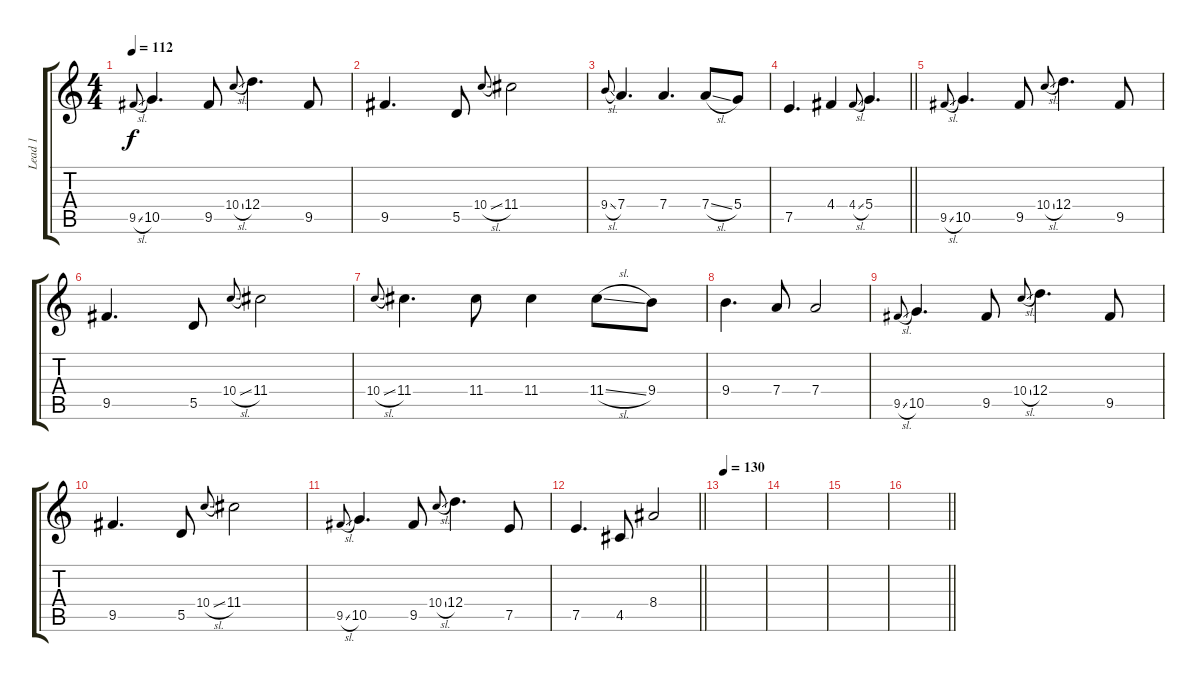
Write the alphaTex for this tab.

\track ("Lead 1" "Lead 1") {instrument distortionguitar}
\staff {score tabs}
\tuning (E4 B3 G3 D3 A2 E2) {hide}
\ts (4 4)
\tempo 112
\clef g2
\ks c
9.5{sl}.8{gr onbeat dy f} 10.5.4{d} 9.5.8 10.4{sl}.8{gr onbeat} 12.4.4{d} 9.5.8 |
9.5.4{d} 5.5.8 10.4{sl}.8{gr onbeat} 11.4.2 |
9.4{sl}.8{gr onbeat} 7.4.4{d} 7.4.4{d} 7.4{sl}.8 5.4.8 |
\barLineRight lightlight
7.5.4{d} 4.4.4 4.4{sl}.8{gr onbeat} 5.4.4{d} |
\section ("" "")
9.5{sl}.8{gr onbeat} 10.5.4{d} 9.5.8 10.4{sl}.8{gr onbeat} 12.4.4{d} 9.5.8 |
9.5.4{d} 5.5.8 10.4{sl}.8{gr onbeat} 11.4.2 |
10.4{sl}.8{gr onbeat} 11.4.4{d} 11.4.8 11.4.4 11.4{sl}.8 9.4.8 |
9.4.4{d} 7.4.8 7.4.2 |
9.5{sl}.8{gr onbeat} 10.5.4{d} 9.5.8 10.4{sl}.8{gr onbeat} 12.4.4{d} 9.5.8 |
9.5.4{d} 5.5.8 10.4{sl}.8{gr onbeat} 11.4.2 |
9.5{sl}.8{gr onbeat} 10.5.4{d} 9.5.8 10.4{sl}.8{gr onbeat} 12.4.4{d} 7.5.8 |
\barLineRight lightlight
7.5.4{d} 4.5.8 8.4.2 |
\section ("" "")
\tempo 130
|
|
|
\barLineRight lightlight
